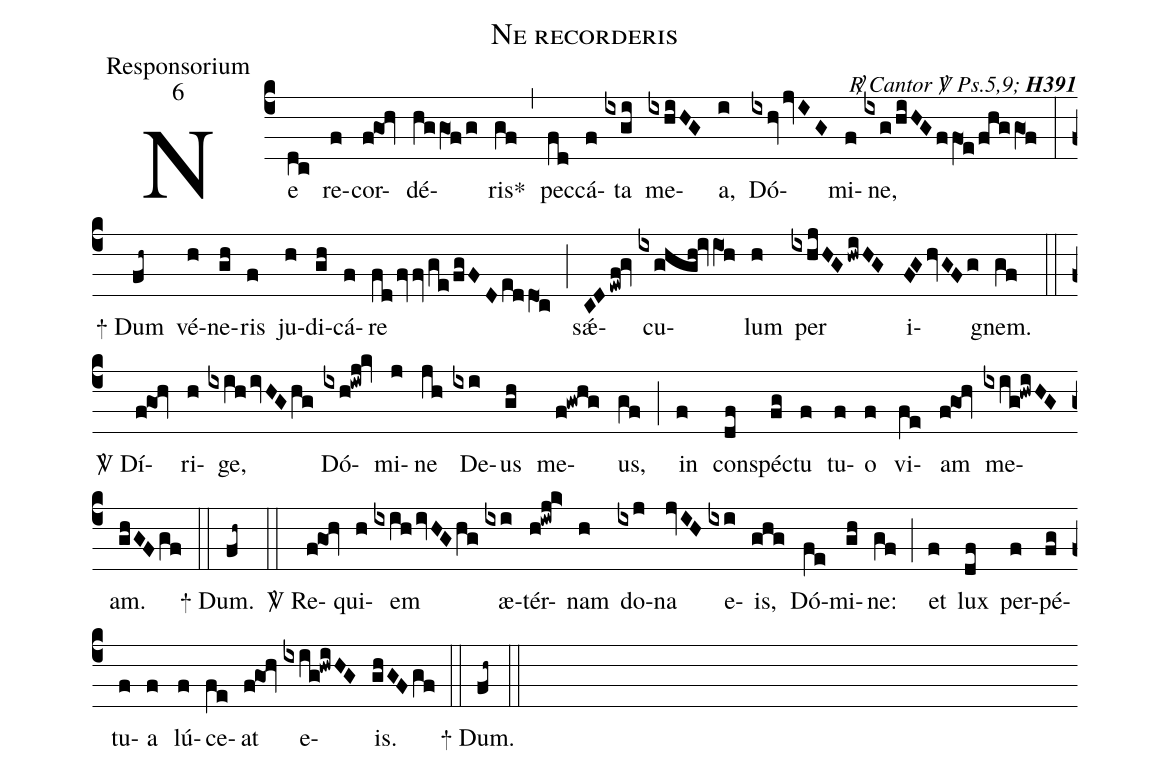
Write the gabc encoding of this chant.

name:Ne recorderis;
office-part:Responsorium;
mode:6;
commentary:{\itshape\mdseries \Rbar\ Cantor \Vbar\  Ps.5,9;\/}  {\bfseries H391};
%%
(c4) Ne(dc) re(f)cor(f!go1!hv)dé(hggO1f/g)ris<sp>*</sp>(gf) (,)
pec(fd)cá(f)ta(ixgi) me(ixhiHG)a,(i) Dó(ixhvjvIG)mi(f)ne,(ixg/hiHGffO1e/fhggO1f) (:)
<sp>+</sp> Dum(fh~) vé(h)ne(gh)ris(f) ju(h)di(gh)cá(f)re(fdfvvge/fgFDeddO1c) (;)
sǽ(CDewf!gv)cu(ixghgh!iviO1h)lum(h) per(ixhjHGhwiHG) i(FGhvGFg)gnem.(gf) (::)
<sp>V/</sp> Dí(f!go1!hv)ri(h)ge,(ixihivHGhg) Dó(ixh!iwj!kv)mi(j)ne(jh) {De}(ixi){us}(gh) me(f!gwhg)us,(gf) (;)
in(f) con(df)spé(fg)ctu(f) tu(f)o(f) vi(fe)am(f!go1!hv) me(ixig!hwiHG){am}.(ghGFgf) (::)
<sp>+</sp> D{um}.(fh~) (::)
<sp>V/</sp> Re(f!go1!hv)qui(h)em(ixihivHGhg) æ(ixi)tér(h!iwj!k>)nam(h) do(ixj)na(jvIH) e(ixi)is,(ghg)
Dó(fe)mi(gh)ne:(gf) (;) et(f) lux(df) {per}(f){pé}(fg)tu(f)a(f) {lú}(f){ce}(fe){at}(f!go1!hv) e(ixig!hwiHG)is.(ghGFgf) (::)
<sp>+</sp> Dum.(fh~) (::)
